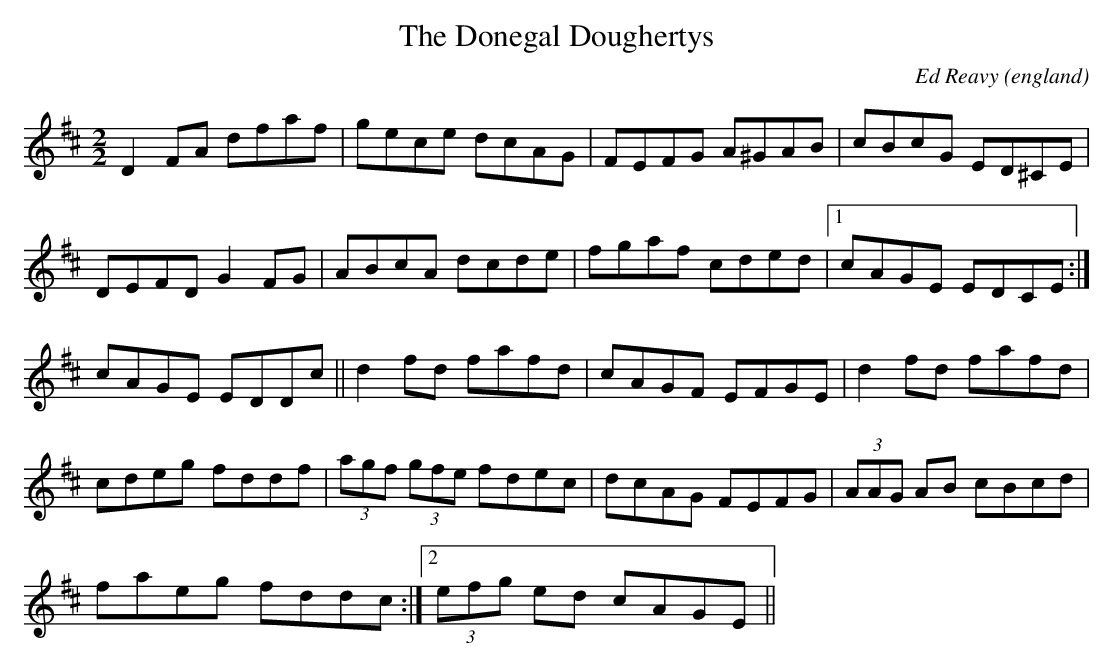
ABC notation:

X:1
T:The Donegal Doughertys
O:england
C:Ed Reavy
M:2/2
L:1/8
K:D
D2 FA dfaf|gece dcAG|FEFG A^GAB|cBcG ED^CE|
DEFD G2 FG|ABcA dcde|fgaf cded|1 cAGE EDCE:|
2cAGE EDDc||d2 fd fafd|cAGF EFGE|d2 fd fafd|
cdeg fddf|(3agf (3gfe fdec|dcAG FEFG|(3AAG AB cBcd|
1faeg fddc:|2(3efg ed cAGE||
